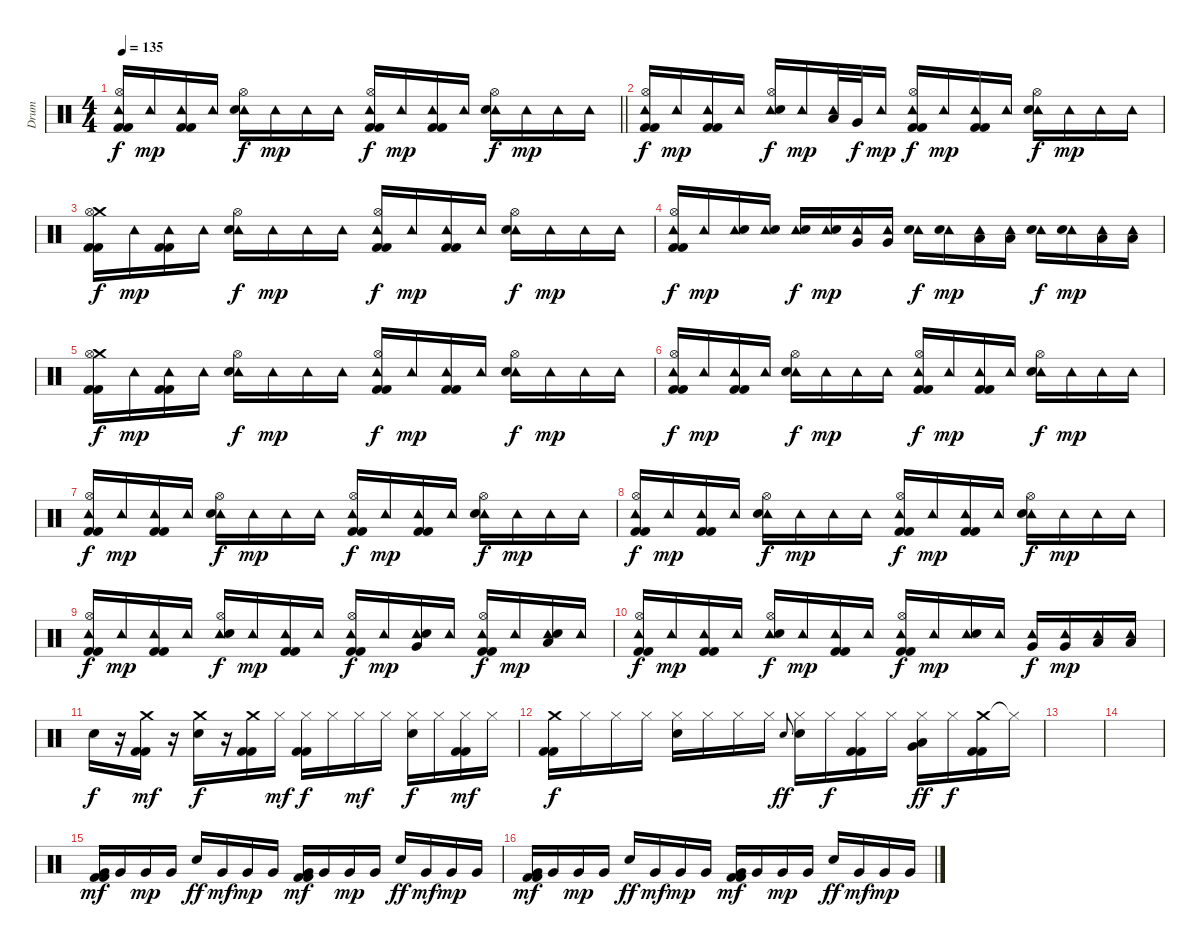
\track ("Drum" "Drum") {instrument percussion}
\staff {score}
\articulation defaults
\ts (4 4)
\tempo 135
\clef neutral
\barLineRight lightlight
\ks c
("Tambourine (hit)" "Hi-Hat (open)" "Kick (hit) 2" "Kick (hit) 2").16{dy f} "Tambourine (hit)".16{dy mp} ("Tambourine (hit)" "Kick (hit) 2" "Kick (hit) 2").16 "Tambourine (hit)".16 ("Tambourine (hit)" "Hi-Hat (open)" "Electric Snare (hit)").16{dy f} "Tambourine (hit)".16{dy mp} "Tambourine (hit)".16 "Tambourine (hit)".16 ("Tambourine (hit)" "Hi-Hat (open)" "Kick (hit) 2" "Kick (hit) 2").16{dy f} "Tambourine (hit)".16{dy mp} ("Tambourine (hit)" "Kick (hit) 2" "Kick (hit) 2").16 "Tambourine (hit)".16 ("Tambourine (hit)" "Hi-Hat (open)" "Electric Snare (hit)").16{dy f} "Tambourine (hit)".16{dy mp} "Tambourine (hit)".16 "Tambourine (hit)".16 |
("Tambourine (hit)" "Hi-Hat (open)" "Kick (hit) 2" "Kick (hit) 2").16{dy f} "Tambourine (hit)".16{dy mp} ("Tambourine (hit)" "Kick (hit) 2" "Kick (hit) 2").16 "Tambourine (hit)".16 ("Tambourine (hit)" "Hi-Hat (open)" "Electric Snare (hit)").16{dy f} "Tambourine (hit)".16{dy mp} ("Tambourine (hit)" "Low Tom (hit)").32 "Very Low Tom (hit)".32{dy f} "Tambourine (hit)".16{dy mp} ("Tambourine (hit)" "Hi-Hat (open)" "Kick (hit) 2" "Kick (hit) 2").16{dy f} "Tambourine (hit)".16{dy mp} ("Tambourine (hit)" "Kick (hit) 2" "Kick (hit) 2").16 "Tambourine (hit)".16 ("Tambourine (hit)" "Hi-Hat (open)" "Electric Snare (hit)").16{dy f} "Tambourine (hit)".16{dy mp} "Tambourine (hit)".16 "Tambourine (hit)".16 |
("Crash medium (hit)" "Hi-Hat (open)" "Kick (hit) 2" "Kick (hit) 2").16{dy f} "Tambourine (hit)".16{dy mp} ("Tambourine (hit)" "Kick (hit) 2" "Kick (hit) 2").16 "Tambourine (hit)".16 ("Tambourine (hit)" "Hi-Hat (open)" "Electric Snare (hit)").16{dy f} "Tambourine (hit)".16{dy mp} "Tambourine (hit)".16 "Tambourine (hit)".16 ("Tambourine (hit)" "Hi-Hat (open)" "Kick (hit) 2" "Kick (hit) 2").16{dy f} "Tambourine (hit)".16{dy mp} ("Tambourine (hit)" "Kick (hit) 2" "Kick (hit) 2").16 "Tambourine (hit)".16 ("Tambourine (hit)" "Hi-Hat (open)" "Electric Snare (hit)").16{dy f} "Tambourine (hit)".16{dy mp} "Tambourine (hit)".16 "Tambourine (hit)".16 |
("Tambourine (hit)" "Hi-Hat (open)" "Kick (hit) 2" "Kick (hit) 2").16{dy f} "Tambourine (hit)".16{dy mp} ("Tambourine (hit)" "Electric Snare (hit)").16 ("Tambourine (hit)" "Electric Snare (hit)").16 ("Tambourine (hit)" "Electric Snare (hit)").16{dy f} ("Tambourine (hit)" "Electric Snare (hit)").16{dy mp} ("Tambourine (hit)" "Very Low Tom (hit)").16 ("Tambourine (hit)" "Very Low Tom (hit)").16 ("Tambourine (hit)" "Electric Snare (hit)").16{dy f} ("Tambourine (hit)" "Electric Snare (hit)").16{dy mp} ("Tambourine (hit)" "Low Floor Tom (hit)").16 ("Tambourine (hit)" "Low Floor Tom (hit)").16 ("Tambourine (hit)" "Electric Snare (hit)").16{dy f} ("Tambourine (hit)" "Electric Snare (hit)").16{dy mp} ("Tambourine (hit)" "Low Floor Tom (hit)").16 ("Tambourine (hit)" "Low Floor Tom (hit)").16 |
("Crash medium (hit)" "Hi-Hat (open)" "Kick (hit) 2" "Kick (hit) 2").16{dy f} "Tambourine (hit)".16{dy mp} ("Tambourine (hit)" "Kick (hit) 2" "Kick (hit) 2").16 "Tambourine (hit)".16 ("Tambourine (hit)" "Hi-Hat (open)" "Electric Snare (hit)").16{dy f} "Tambourine (hit)".16{dy mp} "Tambourine (hit)".16 "Tambourine (hit)".16 ("Tambourine (hit)" "Hi-Hat (open)" "Kick (hit) 2" "Kick (hit) 2").16{dy f} "Tambourine (hit)".16{dy mp} ("Tambourine (hit)" "Kick (hit) 2" "Kick (hit) 2").16 "Tambourine (hit)".16 ("Tambourine (hit)" "Hi-Hat (open)" "Electric Snare (hit)").16{dy f} "Tambourine (hit)".16{dy mp} "Tambourine (hit)".16 "Tambourine (hit)".16 |
("Tambourine (hit)" "Hi-Hat (open)" "Kick (hit) 2" "Kick (hit) 2").16{dy f} "Tambourine (hit)".16{dy mp} ("Tambourine (hit)" "Kick (hit) 2" "Kick (hit) 2").16 "Tambourine (hit)".16 ("Tambourine (hit)" "Hi-Hat (open)" "Electric Snare (hit)").16{dy f} "Tambourine (hit)".16{dy mp} "Tambourine (hit)".16 "Tambourine (hit)".16 ("Tambourine (hit)" "Hi-Hat (open)" "Kick (hit) 2" "Kick (hit) 2").16{dy f} "Tambourine (hit)".16{dy mp} ("Tambourine (hit)" "Kick (hit) 2" "Kick (hit) 2").16 "Tambourine (hit)".16 ("Tambourine (hit)" "Hi-Hat (open)" "Electric Snare (hit)").16{dy f} "Tambourine (hit)".16{dy mp} "Tambourine (hit)".16 "Tambourine (hit)".16 |
("Tambourine (hit)" "Hi-Hat (open)" "Kick (hit) 2" "Kick (hit) 2").16{dy f} "Tambourine (hit)".16{dy mp} ("Tambourine (hit)" "Kick (hit) 2" "Kick (hit) 2").16 "Tambourine (hit)".16 ("Tambourine (hit)" "Hi-Hat (open)" "Electric Snare (hit)").16{dy f} "Tambourine (hit)".16{dy mp} "Tambourine (hit)".16 "Tambourine (hit)".16 ("Tambourine (hit)" "Hi-Hat (open)" "Kick (hit) 2" "Kick (hit) 2").16{dy f} "Tambourine (hit)".16{dy mp} ("Tambourine (hit)" "Kick (hit) 2" "Kick (hit) 2").16 "Tambourine (hit)".16 ("Tambourine (hit)" "Hi-Hat (open)" "Electric Snare (hit)").16{dy f} "Tambourine (hit)".16{dy mp} "Tambourine (hit)".16 "Tambourine (hit)".16 |
("Tambourine (hit)" "Hi-Hat (open)" "Kick (hit) 2" "Kick (hit) 2").16{dy f} "Tambourine (hit)".16{dy mp} ("Tambourine (hit)" "Kick (hit) 2" "Kick (hit) 2").16 "Tambourine (hit)".16 ("Tambourine (hit)" "Hi-Hat (open)" "Electric Snare (hit)").16{dy f} "Tambourine (hit)".16{dy mp} "Tambourine (hit)".16 "Tambourine (hit)".16 ("Tambourine (hit)" "Hi-Hat (open)" "Kick (hit) 2" "Kick (hit) 2").16{dy f} "Tambourine (hit)".16{dy mp} ("Tambourine (hit)" "Kick (hit) 2" "Kick (hit) 2").16 "Tambourine (hit)".16 ("Tambourine (hit)" "Hi-Hat (open)" "Electric Snare (hit)").16{dy f} "Tambourine (hit)".16{dy mp} "Tambourine (hit)".16 "Tambourine (hit)".16 |
("Tambourine (hit)" "Hi-Hat (open)" "Kick (hit) 2" "Kick (hit) 2").16{dy f} "Tambourine (hit)".16{dy mp} ("Tambourine (hit)" "Kick (hit) 2" "Kick (hit) 2").16 "Tambourine (hit)".16 ("Tambourine (hit)" "Hi-Hat (open)" "Electric Snare (hit)").16{dy f} "Tambourine (hit)".16{dy mp} ("Tambourine (hit)" "Kick (hit) 2" "Kick (hit) 2").16 "Tambourine (hit)".16 ("Tambourine (hit)" "Hi-Hat (open)" "Kick (hit) 2" "Kick (hit) 2").16{dy f} "Tambourine (hit)".16{dy mp} ("Tambourine (hit)" "Very Low Tom (hit)" "Electric Snare (hit)").16 "Tambourine (hit)".16 ("Tambourine (hit)" "Hi-Hat (open)" "Kick (hit) 2" "Kick (hit) 2").16{dy f} "Tambourine (hit)".16{dy mp} ("Tambourine (hit)" "Low Floor Tom (hit)" "Electric Snare (hit)").16 "Tambourine (hit)".16 |
("Tambourine (hit)" "Hi-Hat (open)" "Kick (hit) 2" "Kick (hit) 2").16{dy f} "Tambourine (hit)".16{dy mp} ("Tambourine (hit)" "Kick (hit) 2" "Kick (hit) 2").16 "Tambourine (hit)".16 ("Tambourine (hit)" "Hi-Hat (open)" "Electric Snare (hit)").16{dy f} "Tambourine (hit)".16{dy mp} ("Tambourine (hit)" "Kick (hit) 2" "Kick (hit) 2").16 "Tambourine (hit)".16 ("Tambourine (hit)" "Hi-Hat (open)" "Kick (hit) 2" "Kick (hit) 2").16{dy f} "Tambourine (hit)".16{dy mp} ("Tambourine (hit)" "Electric Snare (hit)").16 "Tambourine (hit)".16 ("Tambourine (hit)" "Very Low Tom (hit)").16{dy f} ("Tambourine (hit)" "Very Low Tom (hit)").16{dy mp} ("Tambourine (hit)" "Low Floor Tom (hit)").16 ("Tambourine (hit)" "Low Floor Tom (hit)").16 |
"Electric Snare (hit)".16{dy f} r.16 ("Crash medium (hit)" "Kick (hit) 2" "Kick (hit) 2").16{dy mf} r.16 ("Crash medium (hit)" "Electric Snare (hit)").16{dy f} r.16 ("Crash medium (hit)" "Kick (hit) 2" "Kick (hit) 2").16 "Hi-Hat (closed)".16{dy mf} ("Hi-Hat (closed)" "Kick (hit) 2" "Kick (hit) 2").16{dy f} "Hi-Hat (closed)".16 "Hi-Hat (closed)".16{dy mf} "Hi-Hat (closed)".16 ("Hi-Hat (closed)" "Electric Snare (hit)").16{dy f} "Hi-Hat (closed)".16 ("Hi-Hat (closed)" "Kick (hit) 2" "Kick (hit) 2").16{dy mf} "Hi-Hat (closed)".16 |
("Crash medium (hit)" "Kick (hit) 2" "Kick (hit) 2").16{dy f} "Hi-Hat (closed)".16 "Hi-Hat (closed)".16 "Hi-Hat (closed)".16 ("Hi-Hat (closed)" "Electric Snare (hit)").16 "Hi-Hat (closed)".16 "Hi-Hat (closed)".16 "Hi-Hat (closed)".16 "Electric Snare (hit)".8{gr onbeat dy ff} ("Hi-Hat (closed)" "Electric Snare (hit)").16 "Hi-Hat (closed)".16{dy f} ("Hi-Hat (closed)" "Kick (hit) 2" "Kick (hit) 2").16 "Hi-Hat (closed)".16 ("Hi-Hat (closed)" "Low Floor Tom (hit)" "Very Low Tom (hit)").16{dy ff} "Hi-Hat (closed)".16{dy f} ("Crash medium (hit)" "Kick (hit) 2" "Kick (hit) 2").16 "Hi-Hat (closed)"{t}.16 |
|
|
("Very Low Tom (hit)" "Kick (hit) 2" "Kick (hit) 2").16{dy mf} "Very Low Tom (hit)".16 "Very Low Tom (hit)".16{dy mp} "Very Low Tom (hit)".16 "Electric Snare (hit)".16{dy ff} "Very Low Tom (hit)".16{dy mf} "Very Low Tom (hit)".16{dy mp} "Very Low Tom (hit)".16 ("Very Low Tom (hit)" "Kick (hit) 2" "Kick (hit) 2").16{dy mf} "Very Low Tom (hit)".16 "Very Low Tom (hit)".16{dy mp} "Very Low Tom (hit)".16 "Electric Snare (hit)".16{dy ff} "Very Low Tom (hit)".16{dy mf} "Very Low Tom (hit)".16{dy mp} "Very Low Tom (hit)".16 |
("Very Low Tom (hit)" "Kick (hit) 2" "Kick (hit) 2").16{dy mf} "Very Low Tom (hit)".16 "Very Low Tom (hit)".16{dy mp} "Very Low Tom (hit)".16 "Electric Snare (hit)".16{dy ff} "Very Low Tom (hit)".16{dy mf} "Very Low Tom (hit)".16{dy mp} "Very Low Tom (hit)".16 ("Very Low Tom (hit)" "Kick (hit) 2" "Kick (hit) 2").16{dy mf} "Very Low Tom (hit)".16 "Very Low Tom (hit)".16{dy mp} "Very Low Tom (hit)".16 "Electric Snare (hit)".16{dy ff} "Very Low Tom (hit)".16{dy mf} "Very Low Tom (hit)".16{dy mp} "Very Low Tom (hit)".16
